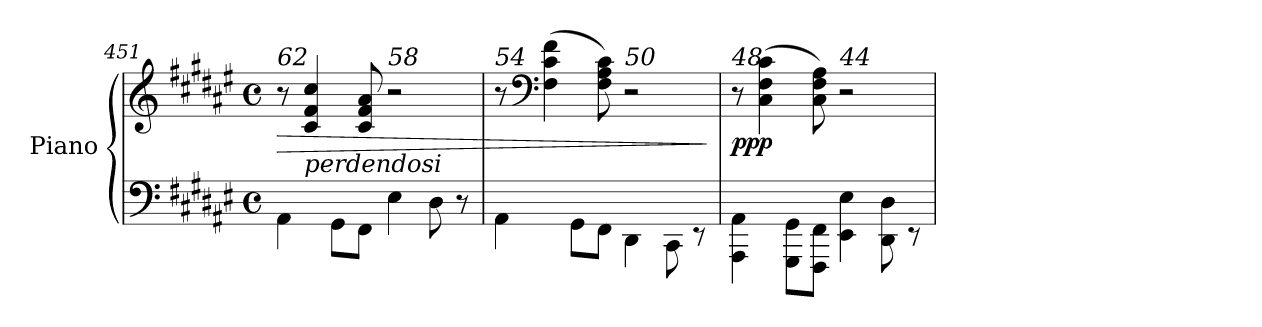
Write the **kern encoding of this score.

**kern	**kern	**dynam
*part1	*part1	*part1
*staff2	*staff1	*staff1/2
*I"Piano	*	*
*I'Pno	*	*
*clefF4	*clefG2	*
*k[f#c#g#d#a#e#]	*k[f#c#g#d#a#e#]	*
*M4/4	*M4/4	*
*met(c)	*met(c)	*
=451	=451	=451
!	!LO:TX:a:i:t=62	!
!	!	!LO:HP:b
4AA#\	8r	>
!	!LO:TX:b:i:t=perdendosi	!
.	4c#/ 4f#/ 4cc#/	.
8GG#\L	.	.
8FF#\J	8c#/ 8f#/ 8a#/	.
!	!LO:TX:a:i:t=58	!
4E#\	2r	.
8D#\	.	.
8r	.	.
!!LO:PB:g=z
=452	=452	=452
!	!LO:TX:a:i:t=54	!
4AA#\	8r	.
*	*clefF4	*
.	(4F#\ 4c#\ 4f#\	.
8GG#\L	.	.
8FF#\J	8F#\ 8A#\ 8c#\)	.
!	!LO:TX:a:i:t=50	!
4DD#\	2r	.
8CC#\	.	.
8rEE	.	.
.	.	]
=453	=453	=453
!	!LO:TX:a:i:t=48	!
!	!	!LO:DY:b
4AAA#\ 4AA#\	8r	ppp
.	(>4C#\ 4F#\ 4c#\	.
8GGG#\ 8GG#\L	.	.
8FFF#\ 8FF#\J	8C#\ 8F#\ 8A#\)	.
!	!LO:TX:a:i:t=44	!
4EE#\ 4E#\	2r	.
8DD#\ 8D#\	.	.
8rEE	.	.
=	=	=
*-	*-	*-
